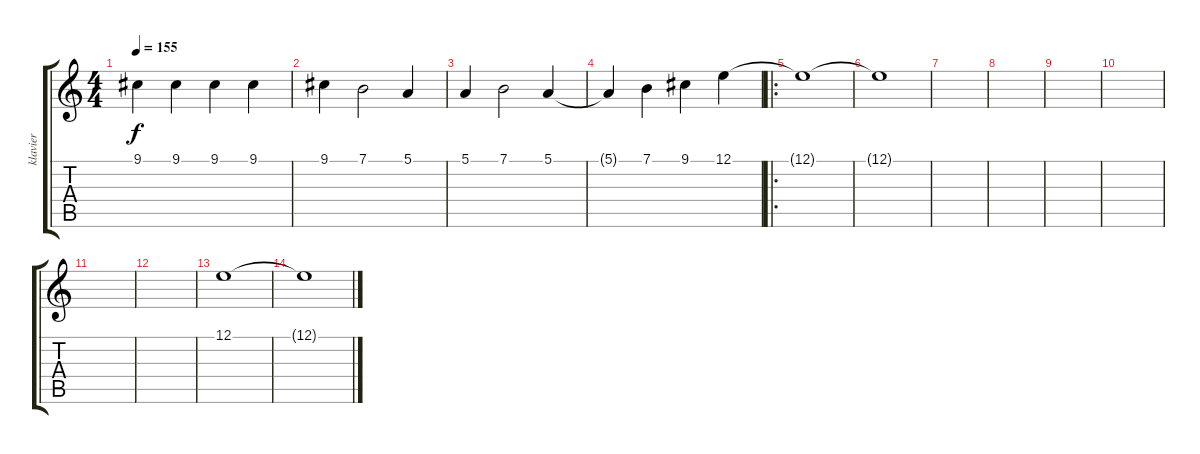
\track ("klavier" "klavier") {instrument acousticgrandpiano}
\staff {score tabs}
\tuning (E4 B3 G3 D3 A2 E2) {hide}
\ts (4 4)
\tempo 155
\clef g2
\ks c
9.1.4{dy f} 9.1.4 9.1.4 9.1.4 |
9.1.4 7.1.2 5.1.4 |
5.1.4 7.1.2 5.1.4 |
5.1{t}.4 7.1.4 9.1.4 12.1.4 |
\ro
12.1{t}.1 |
12.1{t}.1 |
|
|
|
|
|
|
12.1.1 |
12.1{t}.1
